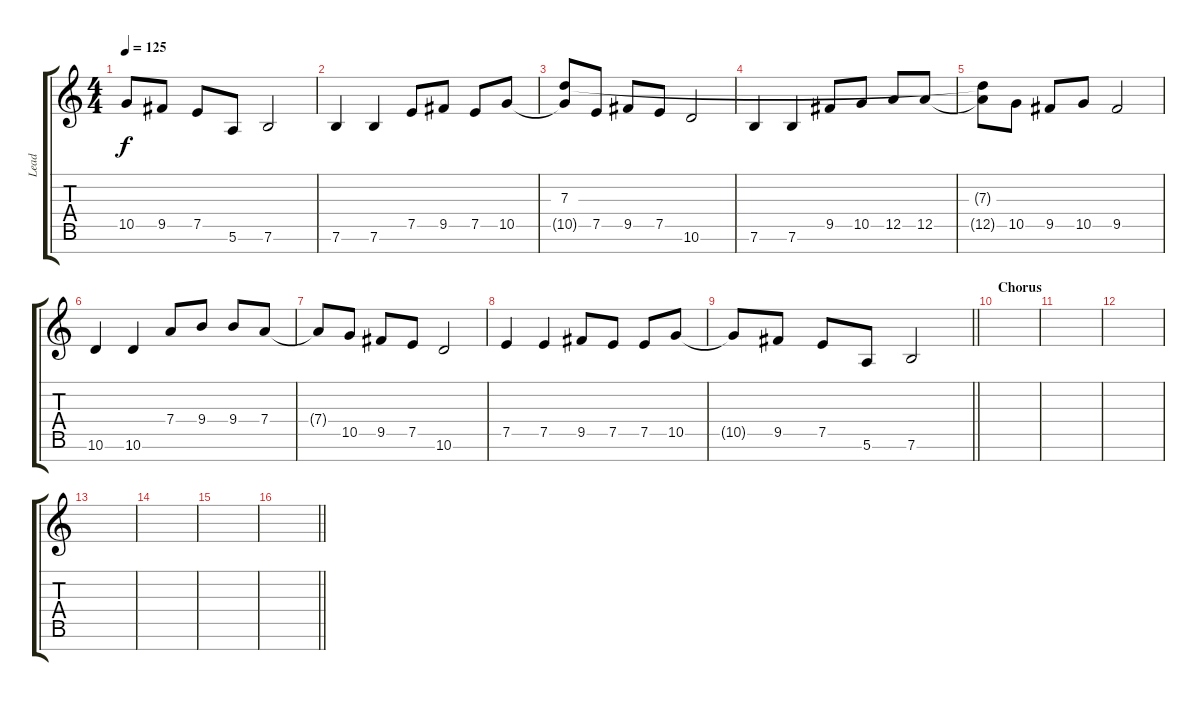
\track ("Lead" "Lead") {instrument overdrivenguitar}
\staff {score tabs}
\tuning (E4 B3 G3 D3 A2 E2 B1) {hide}
\ts (4 4)
\tempo 125
\clef g2
\ks c
10.5{t}.8{dy f} 9.5.8 7.5.8 5.6.8 7.6.2 |
7.6.4 7.6.4 7.5.8 9.5.8 7.5.8 10.5.8 |
(7.3 10.5{t}).8 7.5.8 9.5.8 7.5.8 10.6.2 |
7.6.4 7.6.4 9.5.8 10.5.8 12.5.8 12.5.8 |
(7.3{t} 12.5{t}).8 10.5.8 9.5.8 10.5.8 9.5.2 |
10.6.4 10.6.4 7.4.8 9.4.8 9.4.8 7.4.8 |
7.4{t}.8 10.5.8 9.5.8 7.5.8 10.6.2 |
7.5.4 7.5.4 9.5.8 7.5.8 7.5.8 10.5.8 |
\barLineRight lightlight
10.5{t}.8 9.5.8 7.5.8 5.6.8 7.6.2 |
\section ("" "Chorus")
|
|
|
|
|
|
\barLineRight lightlight
